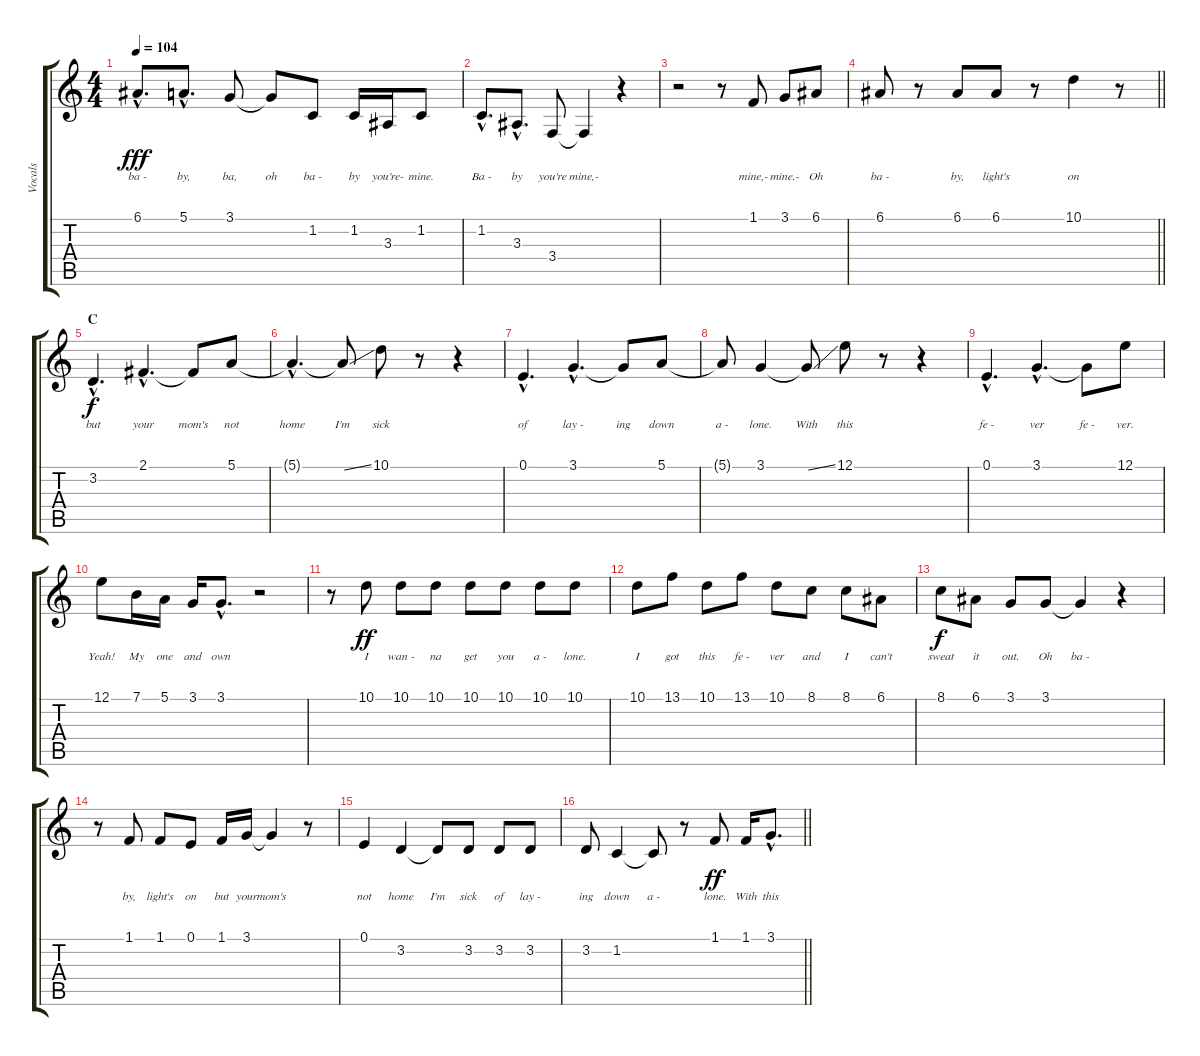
\track ("Vocals" "Vocals") {instrument tenorsax}
\staff {score tabs}
\tuning (E4 B3 G3 D3 A2 D2) {hide}
\ts (4 4)
\tempo 104
\clef g2
\ks c
6.1{hac}.8{d lyrics (0 "ba -") lyrics (1 "") lyrics (2 "") lyrics (3 "") lyrics (4 "") dy fff} 5.1{hac}.8{d lyrics (0 "by,") lyrics (1 "") lyrics (2 "") lyrics (3 "") lyrics (4 "")} 3.1.8{lyrics (0 "ba,") lyrics (1 "") lyrics (2 "") lyrics (3 "") lyrics (4 "")} 3.1{t}.8{lyrics (0 "oh") lyrics (1 "") lyrics (2 "") lyrics (3 "") lyrics (4 "")} 1.2.8{lyrics (0 "ba -") lyrics (1 "") lyrics (2 "") lyrics (3 "") lyrics (4 "")} 1.2.16{lyrics (0 "by") lyrics (1 "") lyrics (2 "") lyrics (3 "") lyrics (4 "")} 3.3.16{lyrics (0 "you're-") lyrics (1 "") lyrics (2 "") lyrics (3 "") lyrics (4 "")} 1.2.8{lyrics (0 "mine.") lyrics (1 "") lyrics (2 "") lyrics (3 "") lyrics (4 "")} |
1.2{hac}.8{d lyrics (0 "Ba -") lyrics (1 "") lyrics (2 "") lyrics (3 "") lyrics (4 "")} 3.3{hac}.8{d lyrics (0 "by") lyrics (1 "") lyrics (2 "") lyrics (3 "") lyrics (4 "")} 3.4.8{lyrics (0 "you're") lyrics (1 "") lyrics (2 "") lyrics (3 "") lyrics (4 "")} 3.4{t}.4{lyrics (0 "mine,-") lyrics (1 "") lyrics (2 "") lyrics (3 "") lyrics (4 "")} r.4 |
r.2 r.8 1.1.8{lyrics (0 "mine,-") lyrics (1 "") lyrics (2 "") lyrics (3 "") lyrics (4 "")} 3.1.8{lyrics (0 "mine.-") lyrics (1 "") lyrics (2 "") lyrics (3 "") lyrics (4 "")} 6.1.8{lyrics (0 "Oh") lyrics (1 "") lyrics (2 "") lyrics (3 "") lyrics (4 "")} |
\barLineRight lightlight
6.1.8{lyrics (0 "ba -") lyrics (1 "") lyrics (2 "") lyrics (3 "") lyrics (4 "")} r.8 6.1.8{lyrics (0 "by,") lyrics (1 "") lyrics (2 "") lyrics (3 "") lyrics (4 "")} 6.1.8{lyrics (0 "light's") lyrics (1 "") lyrics (2 "") lyrics (3 "") lyrics (4 "")} r.8 10.1.4{lyrics (0 "on") lyrics (1 "") lyrics (2 "") lyrics (3 "") lyrics (4 "")} r.8 |
\section ("" "C")
3.2{hac}.4{d lyrics (0 "but") lyrics (1 "") lyrics (2 "") lyrics (3 "") lyrics (4 "") dy f} 2.1{hac}.4{d lyrics (0 "your") lyrics (1 "") lyrics (2 "") lyrics (3 "") lyrics (4 "")} 2.1{t}.8{lyrics (0 "mom's") lyrics (1 "") lyrics (2 "") lyrics (3 "") lyrics (4 "")} 5.1.8{lyrics (0 "not") lyrics (1 "") lyrics (2 "") lyrics (3 "") lyrics (4 "")} |
5.1{hac t}.4{d lyrics (0 "home") lyrics (1 "") lyrics (2 "") lyrics (3 "") lyrics (4 "")} 5.1{ss t}.8{lyrics (0 "I'm") lyrics (1 "") lyrics (2 "") lyrics (3 "") lyrics (4 "")} 10.1.8{lyrics (0 "sick") lyrics (1 "") lyrics (2 "") lyrics (3 "") lyrics (4 "")} r.8 r.4 |
0.1{hac}.4{d lyrics (0 "of") lyrics (1 "") lyrics (2 "") lyrics (3 "") lyrics (4 "")} 3.1{hac}.4{d lyrics (0 "lay -") lyrics (1 "") lyrics (2 "") lyrics (3 "") lyrics (4 "")} 3.1{t}.8{lyrics (0 "ing") lyrics (1 "") lyrics (2 "") lyrics (3 "") lyrics (4 "")} 5.1.8{lyrics (0 "down") lyrics (1 "") lyrics (2 "") lyrics (3 "") lyrics (4 "")} |
5.1{t}.8{lyrics (0 "a -") lyrics (1 "") lyrics (2 "") lyrics (3 "") lyrics (4 "")} 3.1.4{lyrics (0 "lone.") lyrics (1 "") lyrics (2 "") lyrics (3 "") lyrics (4 "")} 3.1{ss t}.8{lyrics (0 "With") lyrics (1 "") lyrics (2 "") lyrics (3 "") lyrics (4 "")} 12.1.8{lyrics (0 "this") lyrics (1 "") lyrics (2 "") lyrics (3 "") lyrics (4 "")} r.8 r.4 |
0.1{hac}.4{d lyrics (0 "fe -") lyrics (1 "") lyrics (2 "") lyrics (3 "") lyrics (4 "")} 3.1{hac}.4{d lyrics (0 "ver") lyrics (1 "") lyrics (2 "") lyrics (3 "") lyrics (4 "")} 3.1{t}.8{lyrics (0 "fe -") lyrics (1 "") lyrics (2 "") lyrics (3 "") lyrics (4 "")} 12.1.8{lyrics (0 "ver.") lyrics (1 "") lyrics (2 "") lyrics (3 "") lyrics (4 "")} |
12.1.8{lyrics (0 "Yeah!") lyrics (1 "") lyrics (2 "") lyrics (3 "") lyrics (4 "")} 7.1.16{lyrics (0 "My") lyrics (1 "") lyrics (2 "") lyrics (3 "") lyrics (4 "")} 5.1.16{lyrics (0 "one") lyrics (1 "") lyrics (2 "") lyrics (3 "") lyrics (4 "")} 3.1.16{lyrics (0 "and") lyrics (1 "") lyrics (2 "") lyrics (3 "") lyrics (4 "")} 3.1{hac}.8{d lyrics (0 "own") lyrics (1 "") lyrics (2 "") lyrics (3 "") lyrics (4 "")} r.2 |
r.8 10.1.8{lyrics (0 "I") lyrics (1 "") lyrics (2 "") lyrics (3 "") lyrics (4 "") dy ff} 10.1.8{lyrics (0 "wan -") lyrics (1 "") lyrics (2 "") lyrics (3 "") lyrics (4 "")} 10.1.8{lyrics (0 "na") lyrics (1 "") lyrics (2 "") lyrics (3 "") lyrics (4 "")} 10.1.8{lyrics (0 "get") lyrics (1 "") lyrics (2 "") lyrics (3 "") lyrics (4 "")} 10.1.8{lyrics (0 "you") lyrics (1 "") lyrics (2 "") lyrics (3 "") lyrics (4 "")} 10.1.8{lyrics (0 "a -") lyrics (1 "") lyrics (2 "") lyrics (3 "") lyrics (4 "")} 10.1.8{lyrics (0 "lone.") lyrics (1 "") lyrics (2 "") lyrics (3 "") lyrics (4 "")} |
10.1.8{lyrics (0 "I") lyrics (1 "") lyrics (2 "") lyrics (3 "") lyrics (4 "")} 13.1.8{lyrics (0 "got") lyrics (1 "") lyrics (2 "") lyrics (3 "") lyrics (4 "")} 10.1.8{lyrics (0 "this") lyrics (1 "") lyrics (2 "") lyrics (3 "") lyrics (4 "")} 13.1.8{lyrics (0 "fe -") lyrics (1 "") lyrics (2 "") lyrics (3 "") lyrics (4 "")} 10.1.8{lyrics (0 "ver") lyrics (1 "") lyrics (2 "") lyrics (3 "") lyrics (4 "")} 8.1.8{lyrics (0 "and") lyrics (1 "") lyrics (2 "") lyrics (3 "") lyrics (4 "")} 8.1.8{lyrics (0 "I") lyrics (1 "") lyrics (2 "") lyrics (3 "") lyrics (4 "")} 6.1.8{lyrics (0 "can't") lyrics (1 "") lyrics (2 "") lyrics (3 "") lyrics (4 "")} |
8.1.8{lyrics (0 "sweat") lyrics (1 "") lyrics (2 "") lyrics (3 "") lyrics (4 "") dy f} 6.1.8{lyrics (0 "it") lyrics (1 "") lyrics (2 "") lyrics (3 "") lyrics (4 "")} 3.1.8{lyrics (0 "out.") lyrics (1 "") lyrics (2 "") lyrics (3 "") lyrics (4 "")} 3.1.8{lyrics (0 "Oh") lyrics (1 "") lyrics (2 "") lyrics (3 "") lyrics (4 "")} 3.1{t}.4{lyrics (0 "ba -") lyrics (1 "") lyrics (2 "") lyrics (3 "") lyrics (4 "")} r.4 |
r.8 1.1.8{lyrics (0 "by,") lyrics (1 "") lyrics (2 "") lyrics (3 "") lyrics (4 "")} 1.1.8{lyrics (0 "light's") lyrics (1 "") lyrics (2 "") lyrics (3 "") lyrics (4 "")} 0.1.8{lyrics (0 "on") lyrics (1 "") lyrics (2 "") lyrics (3 "") lyrics (4 "")} 1.1.16{lyrics (0 "but") lyrics (1 "") lyrics (2 "") lyrics (3 "") lyrics (4 "")} 3.1.16{lyrics (0 "your") lyrics (1 "") lyrics (2 "") lyrics (3 "") lyrics (4 "")} 3.1{t}.4{lyrics (0 "mom's") lyrics (1 "") lyrics (2 "") lyrics (3 "") lyrics (4 "")} r.8 |
0.1.4{lyrics (0 "not") lyrics (1 "") lyrics (2 "") lyrics (3 "") lyrics (4 "")} 3.2.4{lyrics (0 "home") lyrics (1 "") lyrics (2 "") lyrics (3 "") lyrics (4 "")} 3.2{t}.8{lyrics (0 "I'm") lyrics (1 "") lyrics (2 "") lyrics (3 "") lyrics (4 "")} 3.2.8{lyrics (0 "sick") lyrics (1 "") lyrics (2 "") lyrics (3 "") lyrics (4 "")} 3.2.8{lyrics (0 "of") lyrics (1 "") lyrics (2 "") lyrics (3 "") lyrics (4 "")} 3.2.8{lyrics (0 "lay -") lyrics (1 "") lyrics (2 "") lyrics (3 "") lyrics (4 "")} |
\barLineRight lightlight
3.2.8{lyrics (0 "ing") lyrics (1 "") lyrics (2 "") lyrics (3 "") lyrics (4 "")} 1.2.4{lyrics (0 "down") lyrics (1 "") lyrics (2 "") lyrics (3 "") lyrics (4 "")} 1.2{t}.8{lyrics (0 "a -") lyrics (1 "") lyrics (2 "") lyrics (3 "") lyrics (4 "")} r.8 1.1.8{lyrics (0 "lone.") lyrics (1 "") lyrics (2 "") lyrics (3 "") lyrics (4 "") dy ff} 1.1.16{lyrics (0 "With") lyrics (1 "") lyrics (2 "") lyrics (3 "") lyrics (4 "")} 3.1{hac}.8{d lyrics (0 "this") lyrics (1 "") lyrics (2 "") lyrics (3 "") lyrics (4 "")}
